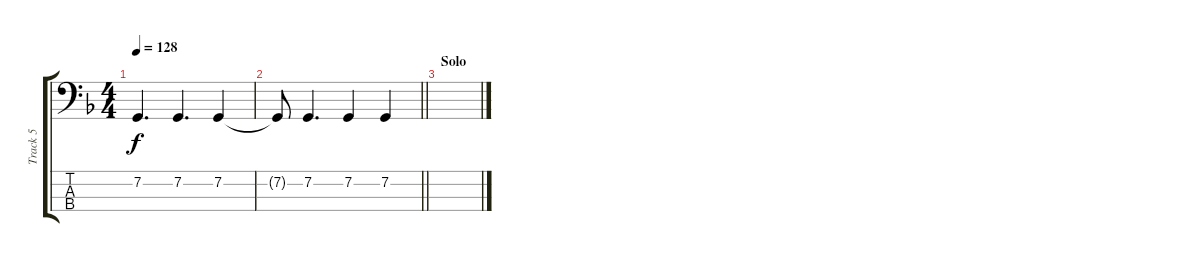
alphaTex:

\track ("Track 5" "Track 5") {instrument electricbassfinger}
\staff {score tabs}
\tuning (F1 C1 G0 D0) {hide}
\ts (4 4)
\tempo 128
\clef f4
\ks dminor
7.2.4{d dy f} 7.2.4{d} 7.2.4 |
\barLineRight lightlight
7.2{t}.8 7.2.4{d} 7.2.4 7.2.4 |
\section ("" "Solo")
